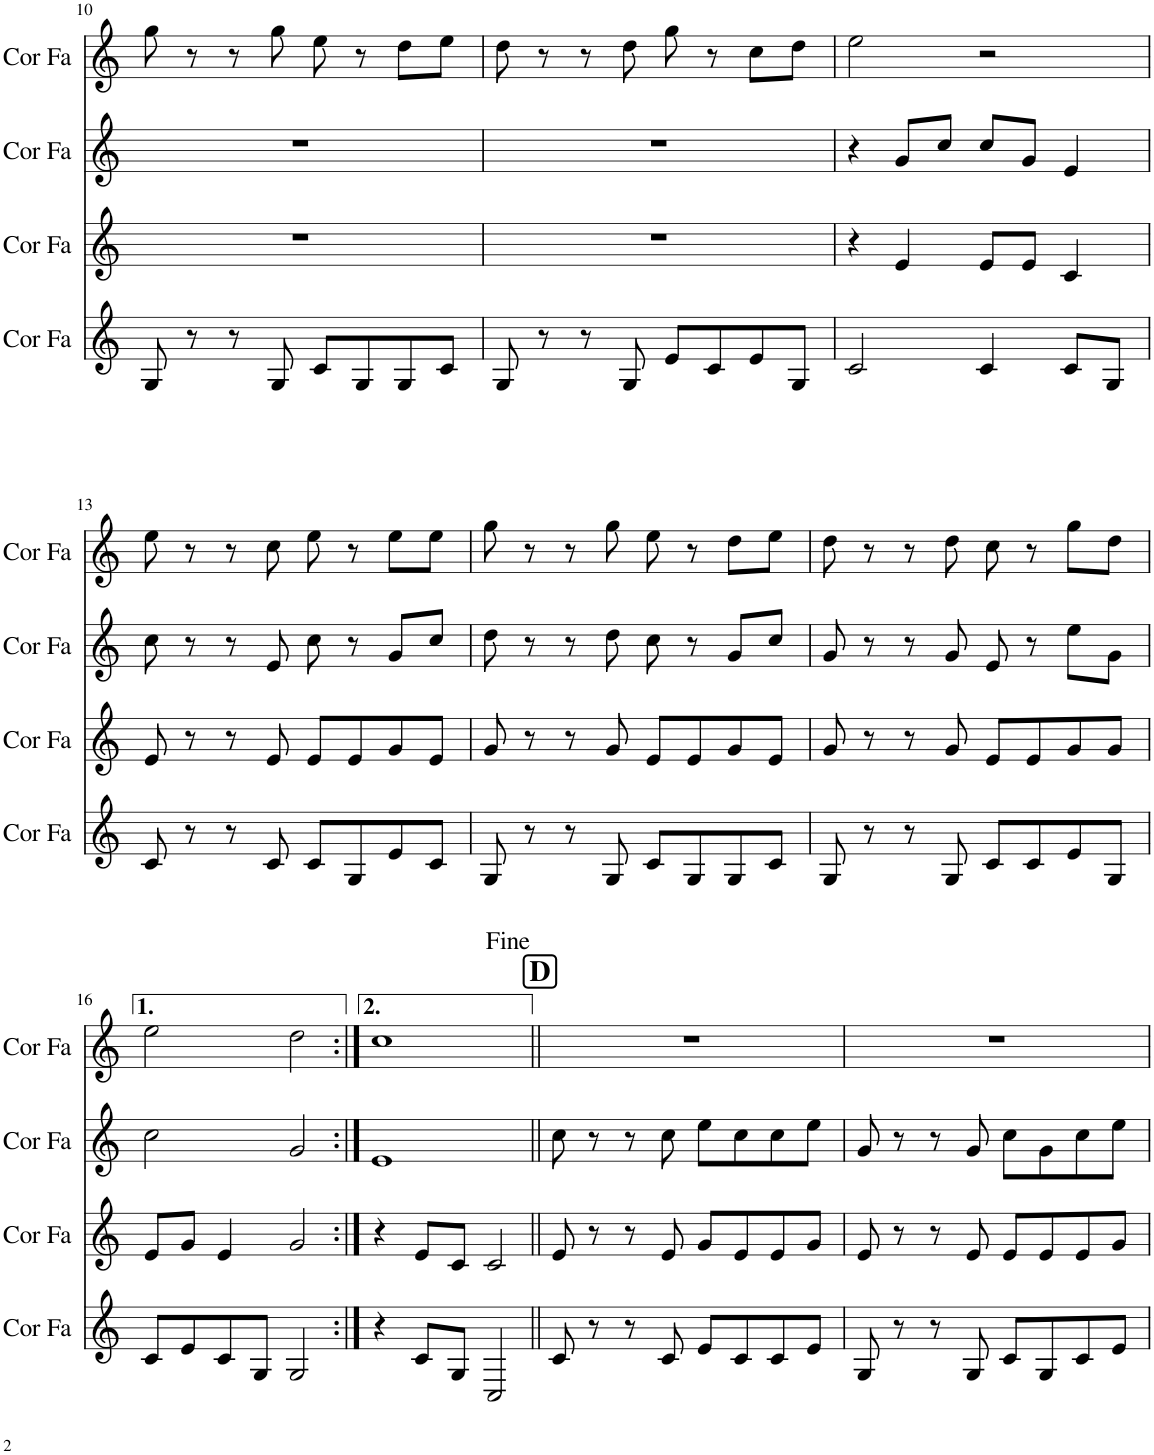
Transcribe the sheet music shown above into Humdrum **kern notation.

**kern	**kern	**kern	**kern
*part4	*part3	*part2	*part1
*staff4	*staff3	*staff2	*staff1
*I"Cor en Fa	*I"Cor en Fa	*I"Cor en Fa	*I"Cor en Fa
*I'Cor Fa	*I'Cor Fa	*I'Cor Fa	*I'Cor Fa
!!LO:PB:g=z
*clefG2	*clefG2	*clefG2	*clefG2
*Trd4c7	*Trd4c7	*Trd4c7	*Trd4c7
*k[]	*k[]	*k[]	*k[]
*M4/4	*M4/4	*M4/4	*M4/4
=10	=10	=10	=10
8G/	1r	1r	8gg\
8r	.	.	8r
8r	.	.	8r
8G/	.	.	8gg\
8c/L	.	.	8ee\
8G/	.	.	8r
8G/	.	.	8dd\L
8c/J	.	.	8ee\J
=11	=11	=11	=11
8G/	1r	1r	8dd\
8r	.	.	8r
8r	.	.	8r
8G/	.	.	8dd\
8e/L	.	.	8gg\
8c/	.	.	8r
8e/	.	.	8cc\L
8G/J	.	.	8dd\J
=12	=12	=12	=12
2c/	4r	4r	2ee\
.	4e/	8g/L	.
.	.	8cc/J	.
4c/	8e/L	8cc/L	2r
.	8e/J	8g/J	.
8c/L	4c/	4e/	.
8G/J	.	.	.
!!LO:LB:g=z
=13	=13	=13	=13
8c/	8e/	8cc\	8ee\
8r	8r	8r	8r
8r	8r	8r	8r
8c/	8e/	8e/	8cc\
8c/L	8e/L	8cc\	8ee\
8G/	8e/	8r	8r
8e/	8g/	8g/L	8ee\L
8c/J	8e/J	8cc/J	8ee\J
=14	=14	=14	=14
8G/	8g/	8dd\	8gg\
8r	8r	8r	8r
8r	8r	8r	8r
8G/	8g/	8dd\	8gg\
8c/L	8e/L	8cc\	8ee\
8G/	8e/	8r	8r
8G/	8g/	8g/L	8dd\L
8c/J	8e/J	8cc/J	8ee\J
=15	=15	=15	=15
8G/	8g/	8g/	8dd\
8r	8r	8r	8r
8r	8r	8r	8r
8G/	8g/	8g/	8dd\
8c/L	8e/L	8e/	8cc\
8c/	8e/	8r	8r
8e/	8g/	8ee\L	8gg\L
8G/J	8g/J	8g\J	8dd\J
!!LO:LB:g=z
=16	=16	=16	=16
8c/L	8e/L	2cc\	2ee\
8e/	8g/J	.	.
8c/	4e/	.	.
8G/J	.	.	.
2G/	2g/	2g/	2dd\
=17:|!	=17:|!	=17:|!	=17:|!
4r	4r	1e	1cc
8c/L	8e/L	.	.
8G/J	8c/J	.	.
2C/	2c/	.	.
!!LO:REH:place=s1:a:B:cj:fs=14:t=D
=18||	=18||	=18||	=18||
8c/	8e/	8cc\	1r
8r	8r	8r	.
8r	8r	8r	.
8c/	8e/	8cc\	.
8e/L	8g/L	8ee\L	.
8c/	8e/	8cc\	.
8c/	8e/	8cc\	.
8e/J	8g/J	8ee\J	.
=19	=19	=19	=19
8G/	8e/	8g/	1r
8r	8r	8r	.
8r	8r	8r	.
8G/	8e/	8g/	.
8c/L	8e/L	8cc\L	.
8G/	8e/	8g\	.
8c/	8e/	8cc\	.
8e/J	8g/J	8ee\J	.
=	=	=	=
*-	*-	*-	*-
